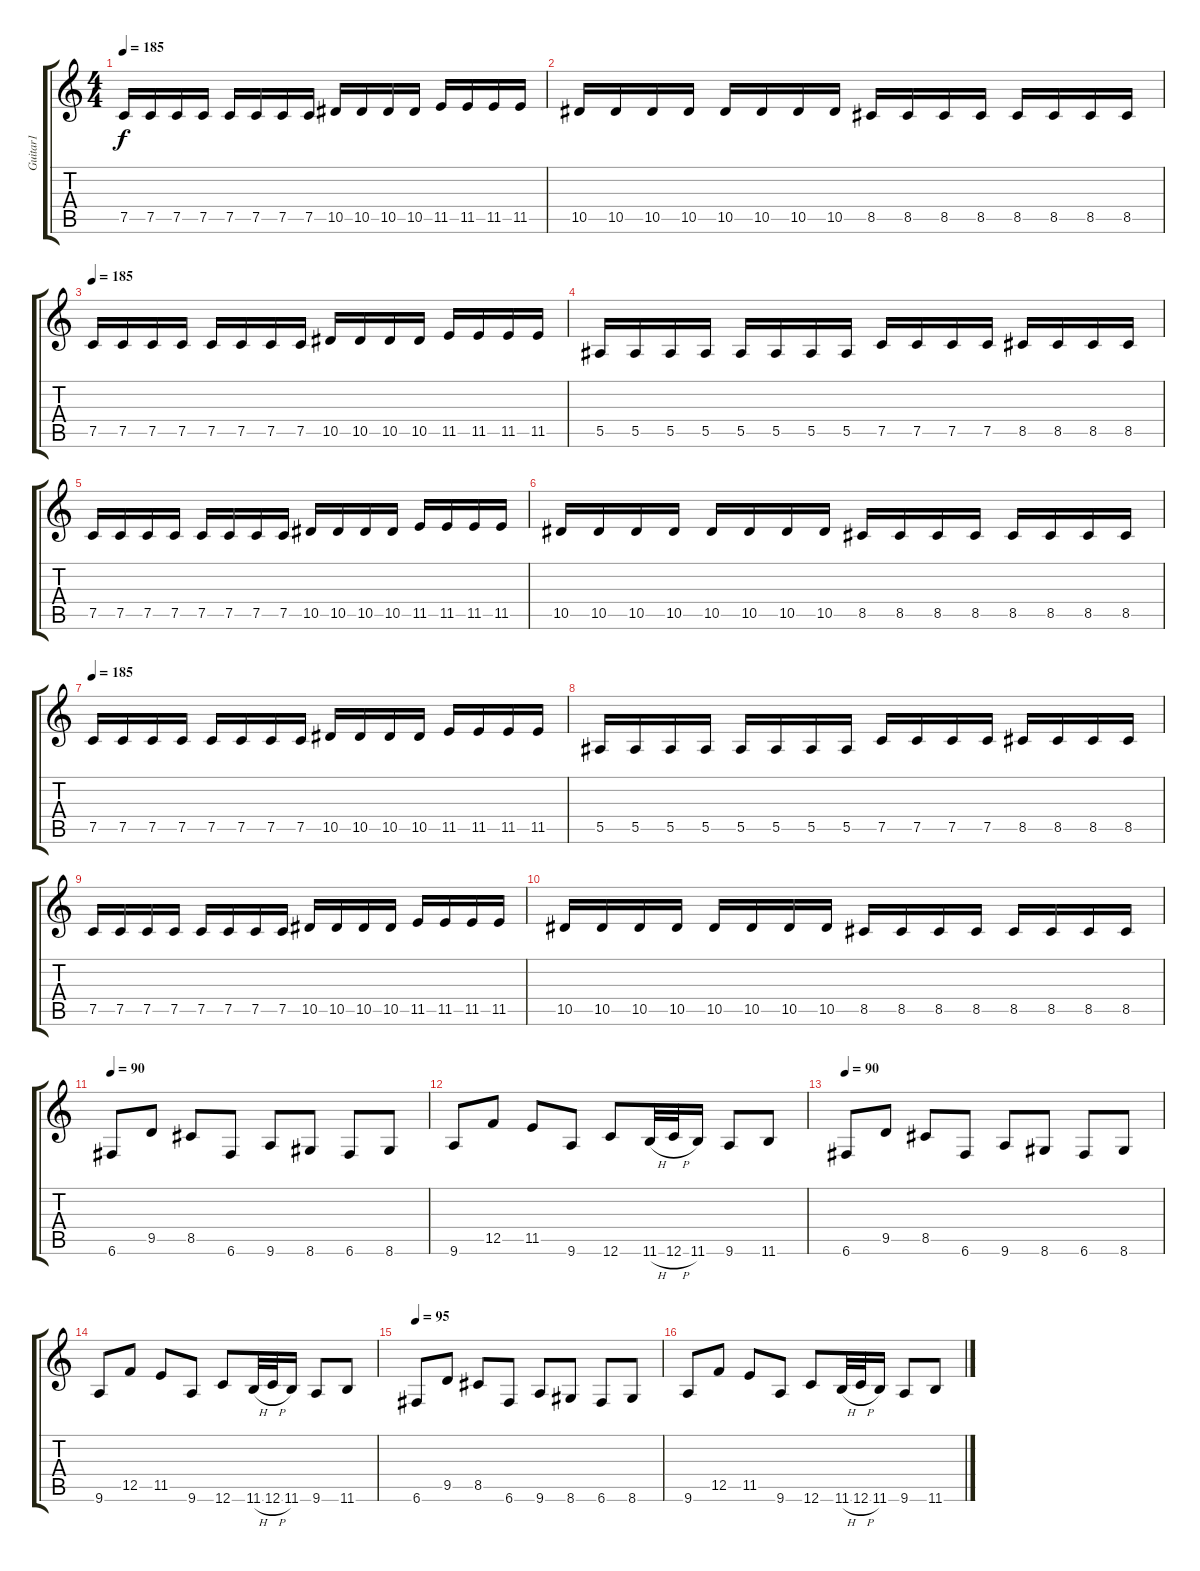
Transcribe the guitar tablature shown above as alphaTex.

\track ("Guitar1" "Guitar1") {instrument distortionguitar}
\staff {score tabs}
\tuning (C4 G3 Eb3 Bb2 F2 C2) {hide}
\ts (4 4)
\tempo 185
\clef g2
\ks c
7.5.16{dy f} 7.5.16 7.5.16 7.5.16 7.5.16 7.5.16 7.5.16 7.5.16 10.5.16 10.5.16 10.5.16 10.5.16 11.5.16 11.5.16 11.5.16 11.5.16 |
10.5.16 10.5.16 10.5.16 10.5.16 10.5.16 10.5.16 10.5.16 10.5.16 8.5.16 8.5.16 8.5.16 8.5.16 8.5.16 8.5.16 8.5.16 8.5.16 |
\tempo 185
7.5.16 7.5.16 7.5.16 7.5.16 7.5.16 7.5.16 7.5.16 7.5.16 10.5.16 10.5.16 10.5.16 10.5.16 11.5.16 11.5.16 11.5.16 11.5.16 |
5.5.16 5.5.16 5.5.16 5.5.16 5.5.16 5.5.16 5.5.16 5.5.16 7.5.16 7.5.16 7.5.16 7.5.16 8.5.16 8.5.16 8.5.16 8.5.16 |
7.5.16 7.5.16 7.5.16 7.5.16 7.5.16 7.5.16 7.5.16 7.5.16 10.5.16 10.5.16 10.5.16 10.5.16 11.5.16 11.5.16 11.5.16 11.5.16 |
10.5.16 10.5.16 10.5.16 10.5.16 10.5.16 10.5.16 10.5.16 10.5.16 8.5.16 8.5.16 8.5.16 8.5.16 8.5.16 8.5.16 8.5.16 8.5.16 |
\tempo 185
7.5.16 7.5.16 7.5.16 7.5.16 7.5.16 7.5.16 7.5.16 7.5.16 10.5.16 10.5.16 10.5.16 10.5.16 11.5.16 11.5.16 11.5.16 11.5.16 |
5.5.16 5.5.16 5.5.16 5.5.16 5.5.16 5.5.16 5.5.16 5.5.16 7.5.16 7.5.16 7.5.16 7.5.16 8.5.16 8.5.16 8.5.16 8.5.16 |
7.5.16 7.5.16 7.5.16 7.5.16 7.5.16 7.5.16 7.5.16 7.5.16 10.5.16 10.5.16 10.5.16 10.5.16 11.5.16 11.5.16 11.5.16 11.5.16 |
10.5.16 10.5.16 10.5.16 10.5.16 10.5.16 10.5.16 10.5.16 10.5.16 8.5.16 8.5.16 8.5.16 8.5.16 8.5.16 8.5.16 8.5.16 8.5.16 |
\tempo 90
6.6.8 9.5.8 8.5.8 6.6.8 9.6.8 8.6.8 6.6.8 8.6.8 |
9.6.8 12.5.8 11.5.8 9.6.8 12.6.8 11.6{h}.32 12.6{h}.32 11.6.16 9.6.8 11.6.8 |
\tempo 90
6.6.8 9.5.8 8.5.8 6.6.8 9.6.8 8.6.8 6.6.8 8.6.8 |
9.6.8 12.5.8 11.5.8 9.6.8 12.6.8 11.6{h}.32 12.6{h}.32 11.6.16 9.6.8 11.6.8 |
\tempo 95
6.6.8 9.5.8 8.5.8 6.6.8 9.6.8 8.6.8 6.6.8 8.6.8 |
9.6.8 12.5.8 11.5.8 9.6.8 12.6.8 11.6{h}.32 12.6{h}.32 11.6.16 9.6.8 11.6.8
